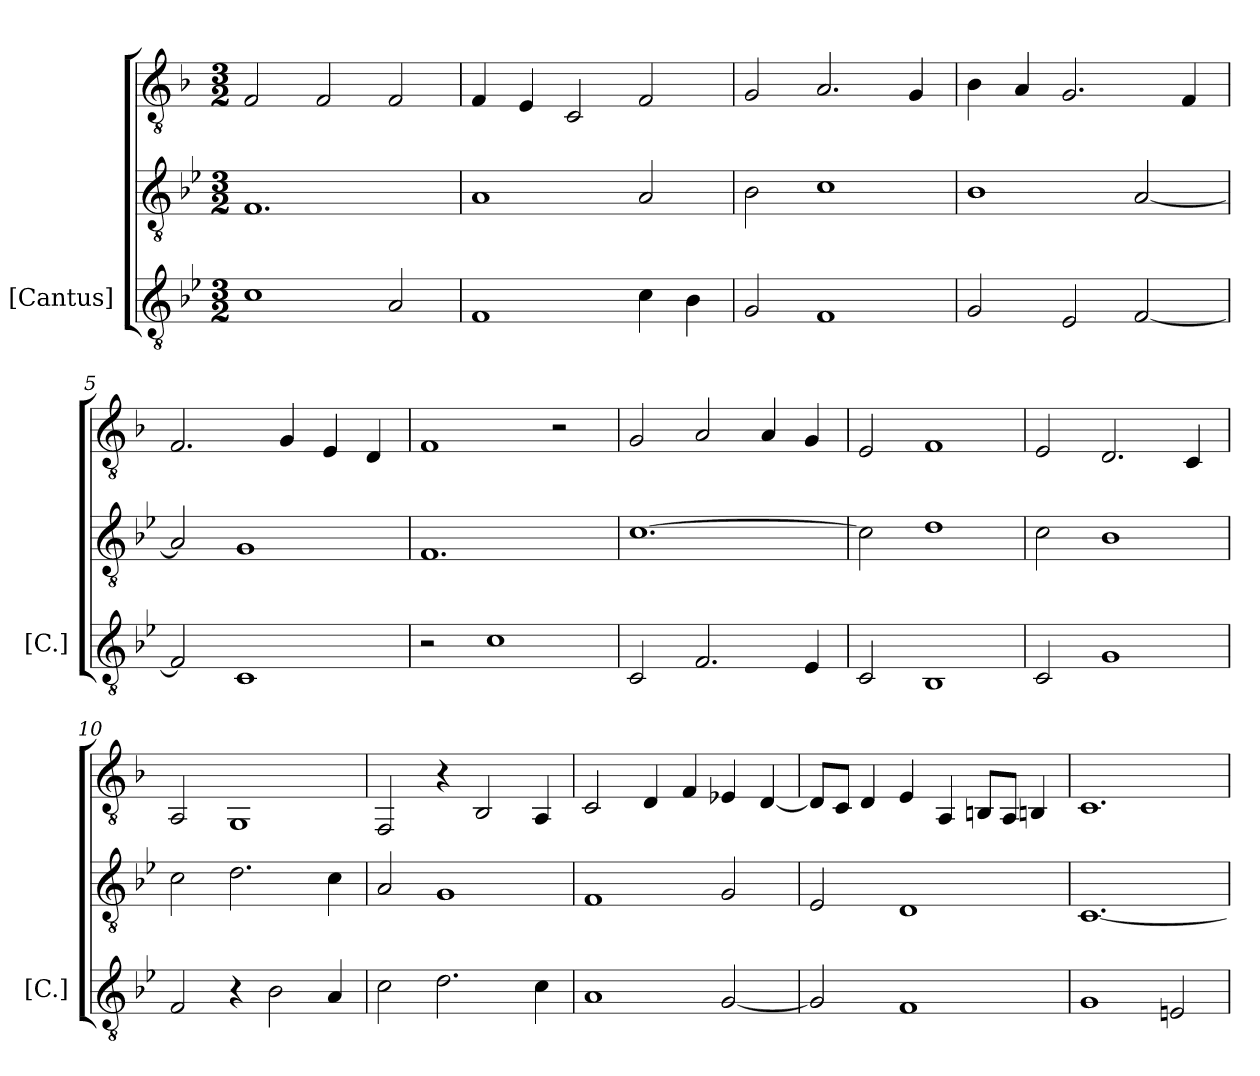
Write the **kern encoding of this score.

**kern	**kern	**kern
*part1	*part1	*part1
*staff3	*staff2	*staff1
*I"[Cantus]	*	*
*I'[C.]	*	*
*clefGv2	*clefGv2	*clefGv2
*ITrd21c36	*ITrd7c12	*ITrd7c12
*k[b-e-]	*k[b-e-]	*k[b-]
*B-:	*B-:	*F:
*M3/2	*M3/2	*M3/2
=1	=1	=1
1CCC	1.FF	2FF/
.	.	2FF/
2AAAA/	.	2FF/
=2	=2	=2
1FFFF	1AA	4FF/
.	.	4EE/
.	.	2CC/
4CCC\	2AA/	2FF/
4BBBB-\	.	.
=3	=3	=3
2GGGG/	2BB-\	2GG/
1FFFF	1C	2.AA/
.	.	4GG/
=4	=4	=4
2GGGG/	1BB-	4BB-\
.	.	4AA/
2EEEE-/	.	2.GG/
[2FFFF/	[2AA/	.
.	.	4FF/
=5	=5	=5
2FFFF/]	2AA/]	2.FF/
1CCCC	1GG	.
.	.	4GG/
.	.	4EE/
.	.	4DD/
=6	=6	=6
2r	1.FF	1FF
1CCC	.	.
.	.	2r
=7	=7	=7
2CCCC/	[1.C	2GG/
2.FFFF/	.	2AA/
.	.	4AA/
4EEEE-/	.	4GG/
=8	=8	=8
2CCCC/	2C\]	2EE/
1BBBBB-	1D	1FF
=9	=9	=9
2CCCC/	2C\	2EE/
1GGGG	1BB-	2.DD/
.	.	4CC/
=10	=10	=10
2FFFF/	2C\	2AAA/
4r	2.D\	1GGG
2BBBB-\	.	.
4AAAA/	4C\	.
=11	=11	=11
2CCC\	2AA/	2FFF/
2.DDD\	1GG	4r
.	.	2BBB-/
4CCC\	.	4AAA/
=12	=12	=12
1AAAA	1FF	2CC/
.	.	4DD/
.	.	4FF/
[2GGGG/	2GG/	4EE-X/
.	.	[4DD/
=13	=13	=13
2GGGG/]	2EE-/	8DD/L]
.	.	8CC/J
.	.	4DD/
1FFFF	1DD	4EE/
.	.	4AAA/
.	.	8BBBn/L
.	.	8AAA/J
.	.	4BBBn/
=14	=14	=14
1GGGG	[1.CC	1.CC
2EEEEn/	.	.
=	=	=
*-	*-	*-
